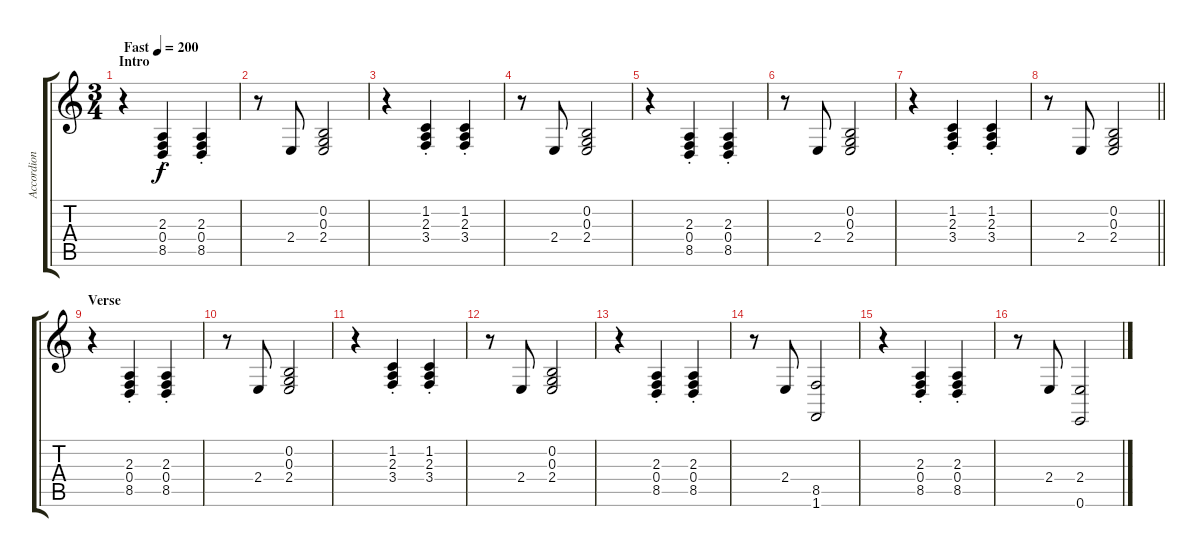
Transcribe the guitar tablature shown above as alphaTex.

\track ("Accordion (Rhythm)" "Accordion ") {instrument accordion}
\staff {score tabs}
\tuning (E4 B3 G3 D3 A2 E2) {hide}
\ts (3 4)
\section ("" "Intro")
\tempo (200 "Fast")
\clef g2
\ks c
r.4{dy f instrument accordion} (2.3{st} 0.4{st} 8.5{st}).4 (2.3{st} 0.4{st} 8.5{st}).4 |
r.8 2.4.8 (0.2 0.3 2.4).2 |
r.4 (1.2{st} 2.3{st} 3.4{st}).4 (1.2{st} 2.3{st} 3.4{st}).4 |
r.8 2.4.8 (0.2 0.3 2.4).2 |
r.4 (2.3{st} 0.4{st} 8.5{st}).4 (2.3{st} 0.4{st} 8.5{st}).4 |
r.8 2.4.8 (0.2 0.3 2.4).2 |
r.4 (1.2{st} 2.3{st} 3.4{st}).4 (1.2{st} 2.3{st} 3.4{st}).4 |
\barLineRight lightlight
r.8 2.4.8 (0.2 0.3 2.4).2 |
\section ("" "Verse")
r.4 (2.3{st} 0.4{st} 8.5{st}).4 (2.3{st} 0.4{st} 8.5{st}).4 |
r.8 2.4.8 (0.2 0.3 2.4).2 |
r.4 (1.2{st} 2.3{st} 3.4{st}).4 (1.2{st} 2.3{st} 3.4{st}).4 |
r.8 2.4.8 (0.2 0.3 2.4).2 |
r.4 (2.3{st} 0.4{st} 8.5{st}).4 (2.3{st} 0.4{st} 8.5{st}).4 |
r.8 2.4.8 (8.5 1.6).2 |
r.4 (2.3{st} 0.4{st} 8.5{st}).4 (2.3{st} 0.4{st} 8.5{st}).4 |
r.8 2.4.8 (2.4 0.6).2
